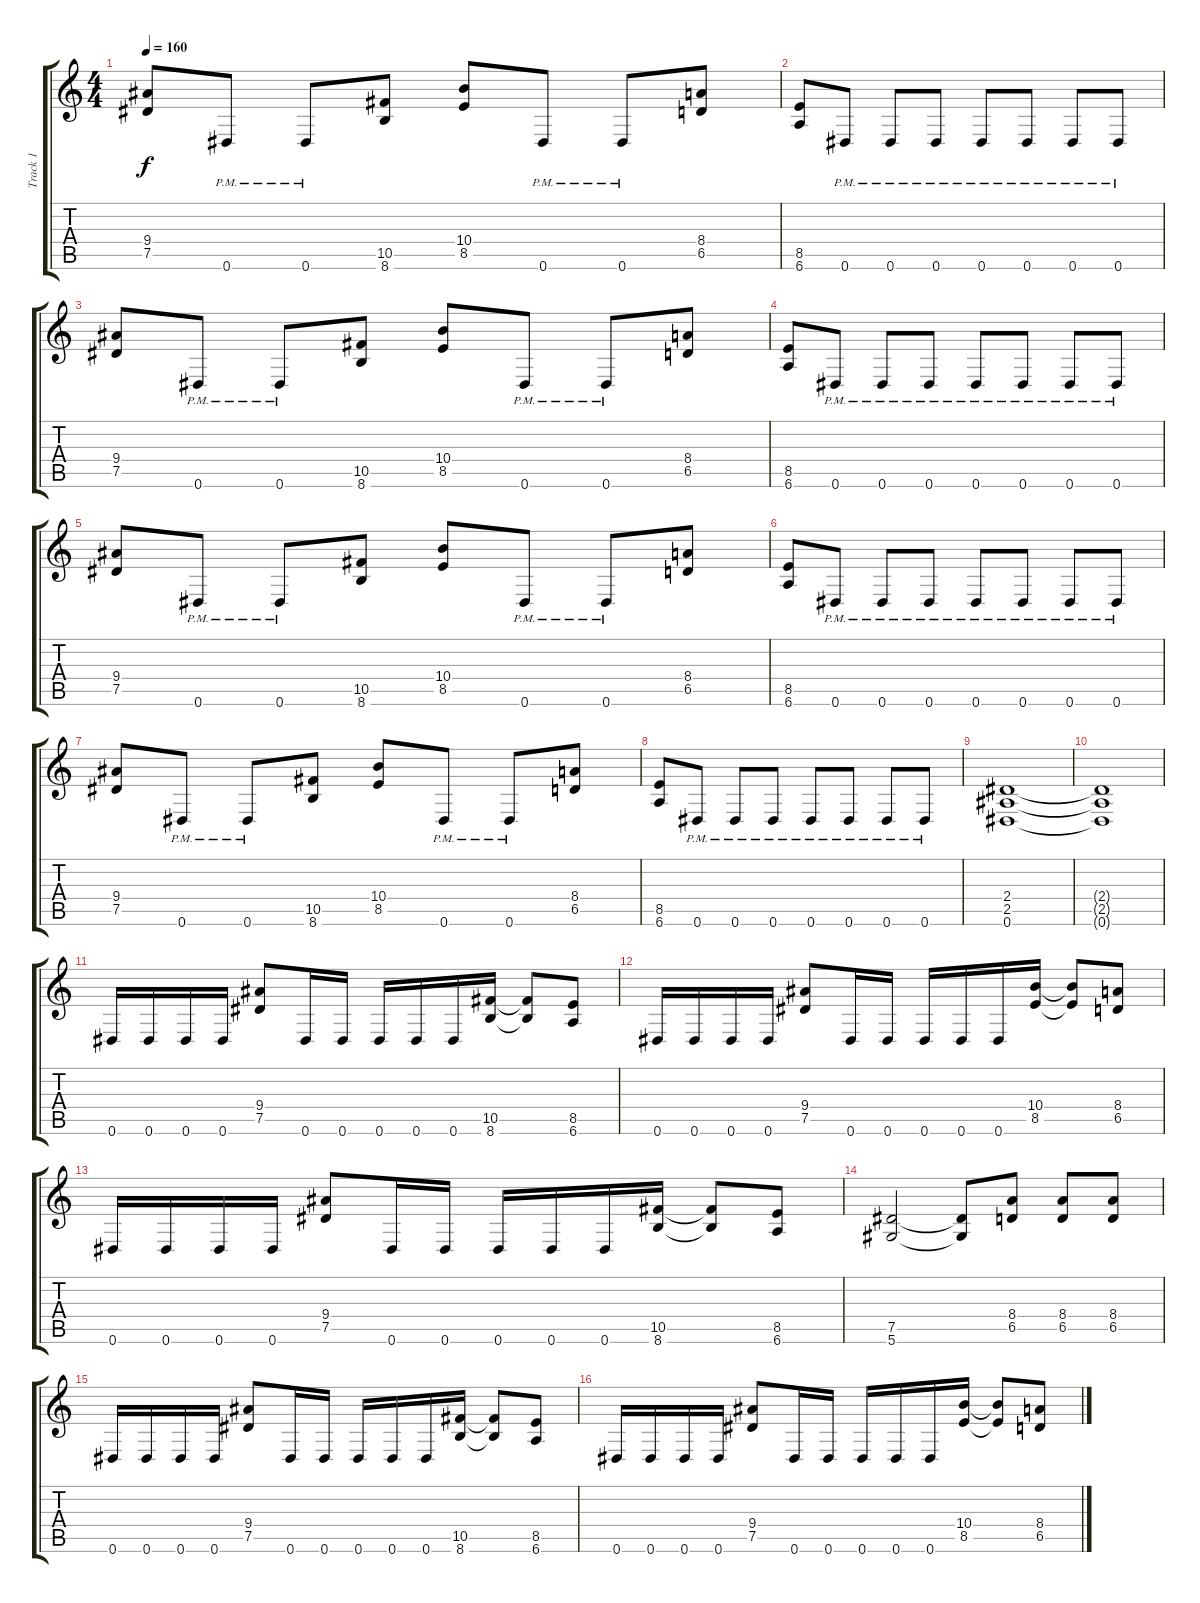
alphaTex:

\track ("Track 1" "Track 1") {instrument distortionguitar}
\staff {score tabs}
\tuning (Eb4 Bb3 Gb3 Db3 Ab2 Eb2) {hide}
\ts (4 4)
\tempo 160
\clef g2
\ks c
(9.4 7.5).8{dy f} 0.6{pm}.8 0.6{pm}.8 (10.5 8.6).8 (10.4 8.5).8 0.6{pm}.8 0.6{pm}.8 (8.4 6.5).8 |
(8.5 6.6).8 0.6{pm}.8 0.6{pm}.8 0.6{pm}.8 0.6{pm}.8 0.6{pm}.8 0.6{pm}.8 0.6{pm}.8 |
(9.4 7.5).8 0.6{pm}.8 0.6{pm}.8 (10.5 8.6).8 (10.4 8.5).8 0.6{pm}.8 0.6{pm}.8 (8.4 6.5).8 |
(8.5 6.6).8 0.6{pm}.8 0.6{pm}.8 0.6{pm}.8 0.6{pm}.8 0.6{pm}.8 0.6{pm}.8 0.6{pm}.8 |
(9.4 7.5).8 0.6{pm}.8 0.6{pm}.8 (10.5 8.6).8 (10.4 8.5).8 0.6{pm}.8 0.6{pm}.8 (8.4 6.5).8 |
(8.5 6.6).8 0.6{pm}.8 0.6{pm}.8 0.6{pm}.8 0.6{pm}.8 0.6{pm}.8 0.6{pm}.8 0.6{pm}.8 |
(9.4 7.5).8 0.6{pm}.8 0.6{pm}.8 (10.5 8.6).8 (10.4 8.5).8 0.6{pm}.8 0.6{pm}.8 (8.4 6.5).8 |
(8.5 6.6).8 0.6{pm}.8 0.6{pm}.8 0.6{pm}.8 0.6{pm}.8 0.6{pm}.8 0.6{pm}.8 0.6{pm}.8 |
(2.4 2.5 0.6).1 |
(2.4{t} 2.5{t} 0.6{t}).1 |
0.6.16 0.6.16 0.6.16 0.6.16 (9.4 7.5).8 0.6.16 0.6.16 0.6.16 0.6.16 0.6.16 (10.5 8.6).16 (10.5{t} 8.6{t}).8 (8.5 6.6).8 |
0.6.16 0.6.16 0.6.16 0.6.16 (9.4 7.5).8 0.6.16 0.6.16 0.6.16 0.6.16 0.6.16 (10.4 8.5).16 (10.4{t} 8.5{t}).8 (8.4 6.5).8 |
0.6.16 0.6.16 0.6.16 0.6.16 (9.4 7.5).8 0.6.16 0.6.16 0.6.16 0.6.16 0.6.16 (10.5 8.6).16 (10.5{t} 8.6{t}).8 (8.5 6.6).8 |
(7.5 5.6).2 (7.5{t} 5.6{t}).8 (8.4 6.5).8 (8.4 6.5).8 (8.4 6.5).8 |
0.6.16 0.6.16 0.6.16 0.6.16 (9.4 7.5).8 0.6.16 0.6.16 0.6.16 0.6.16 0.6.16 (10.5 8.6).16 (10.5{t} 8.6{t}).8 (8.5 6.6).8 |
0.6.16 0.6.16 0.6.16 0.6.16 (9.4 7.5).8 0.6.16 0.6.16 0.6.16 0.6.16 0.6.16 (10.4 8.5).16 (10.4{t} 8.5{t}).8 (8.4 6.5).8
